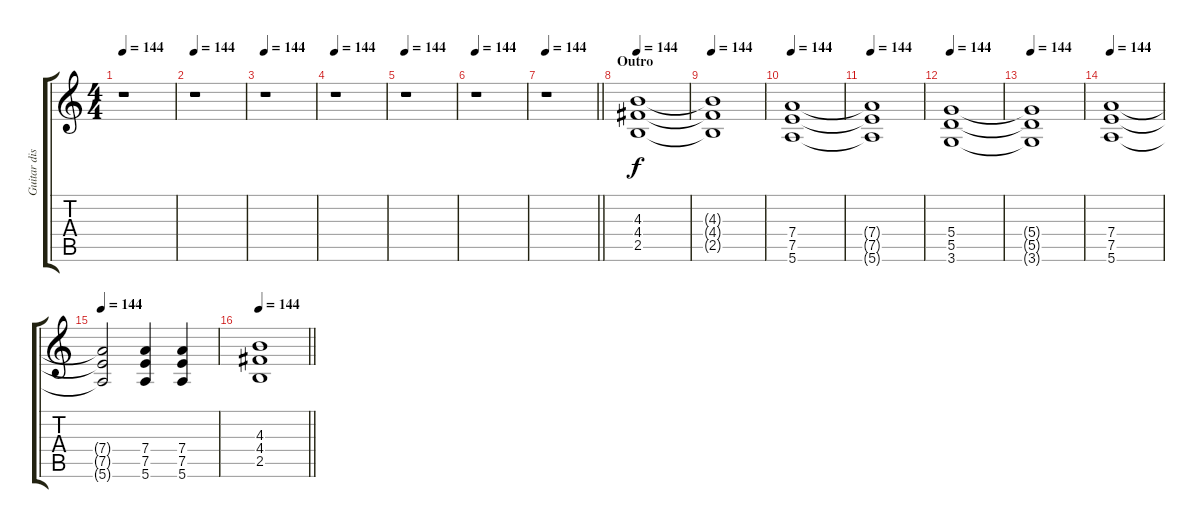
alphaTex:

\track ("Guitar distortion 6" "Guitar dis") {instrument distortionguitar}
\staff {score tabs}
\tuning (E4 B3 G3 D3 A2 E2) {hide}
\ts (4 4)
\tempo 144
\clef g2
\ks c
r.1{dy f} |
\tempo 144
r.1 |
\tempo 144
r.1 |
\tempo 144
r.1 |
\tempo 144
r.1 |
\tempo 144
r.1 |
\tempo 144
\barLineRight lightlight
r.1 |
\section ("" "Outro")
\tempo 144
(4.3 4.4 2.5).1{volume 12} |
\tempo 144
(4.3{t} 4.4{t} 2.5{t}).1 |
\tempo 144
(7.4 7.5 5.6).1 |
\tempo 144
(7.4{t} 7.5{t} 5.6{t}).1 |
\tempo 144
(5.4 5.5 3.6).1 |
\tempo 144
(5.4{t} 5.5{t} 3.6{t}).1 |
\tempo 144
(7.4 7.5 5.6).1 |
\tempo 144
(7.4{t} 7.5{t} 5.6{t}).2 (7.4 7.5 5.6).4 (7.4 7.5 5.6).4 |
\tempo 144
\barLineRight lightlight
(4.3 4.4 2.5).1{volume 12}
